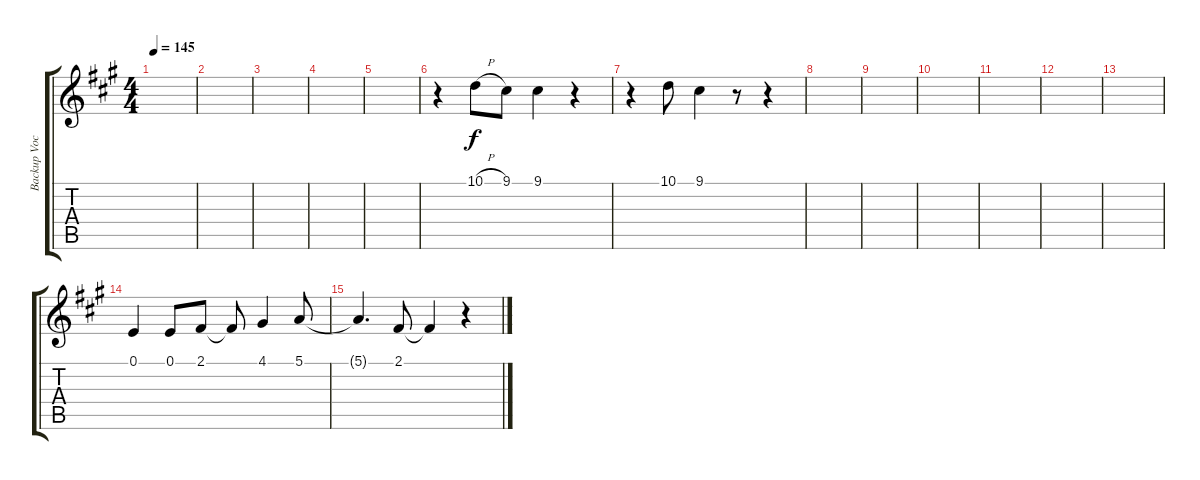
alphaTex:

\track ("Backup Vocals" "Backup Voc") {instrument tenorsax}
\staff {score tabs}
\tuning (E4 B3 G3 D3 A2 E2) {hide}
\ts (4 4)
\tempo 145
\clef g2
\ks a
|
|
|
|
|
r.4 10.1{h}.8 9.1.8 9.1.4 r.4 |
r.4 10.1.8 9.1.4 r.8 r.4 |
|
|
|
|
|
|
0.1.4 0.1.8 2.1.8 2.1{t}.8 4.1.4 5.1.8 |
5.1{t}.4{d} 2.1.8 2.1{t}.4 r.4
